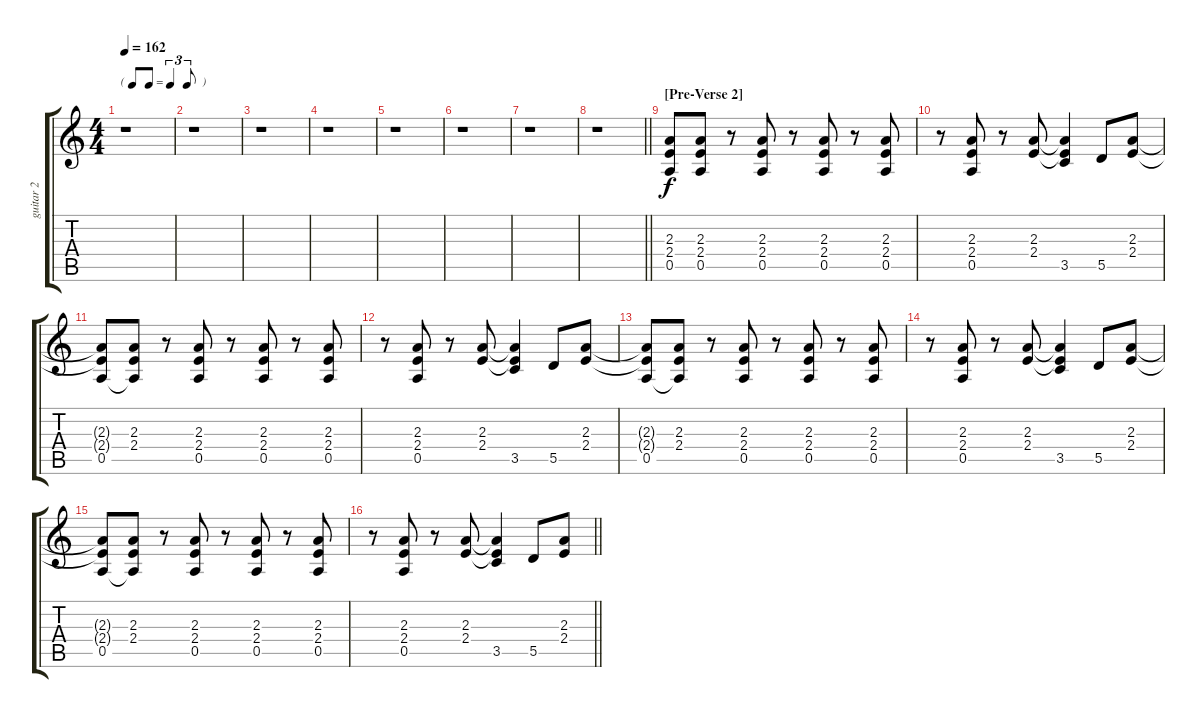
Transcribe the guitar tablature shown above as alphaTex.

\track ("guitar 2" "guitar 2") {instrument overdrivenguitar}
\staff {score tabs}
\tuning (E4 B3 G3 D3 A2 E2) {hide}
\ts (4 4)
\tf triplet8th
\tempo 162
\clef g2
\ks c
r.1{dy f} |
r.1 |
r.1 |
r.1 |
r.1 |
r.1 |
r.1 |
\barLineRight lightlight
r.1 |
\section ("" "[Pre-Verse 2]")
(2.3 2.4 0.5).8 (2.3 2.4 0.5).8 r.8 (2.3 2.4 0.5).8 r.8 (2.3 2.4 0.5).8 r.8 (2.3 2.4 0.5).8 |
r.8 (2.3 2.4 0.5).8 r.8 (2.3 2.4).8 (2.3{t} 2.4{t} 3.5).4 5.5.8 (2.3 2.4).8 |
(2.3{t} 2.4{t} 0.5).8 (2.3 2.4 0.5{t}).8 r.8 (2.3 2.4 0.5).8 r.8 (2.3 2.4 0.5).8 r.8 (2.3 2.4 0.5).8 |
r.8 (2.3 2.4 0.5).8 r.8 (2.3 2.4).8 (2.3{t} 2.4{t} 3.5).4 5.5.8 (2.3 2.4).8 |
(2.3{t} 2.4{t} 0.5).8 (2.3 2.4 0.5{t}).8 r.8 (2.3 2.4 0.5).8 r.8 (2.3 2.4 0.5).8 r.8 (2.3 2.4 0.5).8 |
r.8 (2.3 2.4 0.5).8 r.8 (2.3 2.4).8 (2.3{t} 2.4{t} 3.5).4 5.5.8 (2.3 2.4).8 |
(2.3{t} 2.4{t} 0.5).8 (2.3 2.4 0.5{t}).8 r.8 (2.3 2.4 0.5).8 r.8 (2.3 2.4 0.5).8 r.8 (2.3 2.4 0.5).8 |
\barLineRight lightlight
r.8 (2.3 2.4 0.5).8 r.8 (2.3 2.4).8 (2.3{t} 2.4{t} 3.5).4 5.5.8 (2.3 2.4).8
